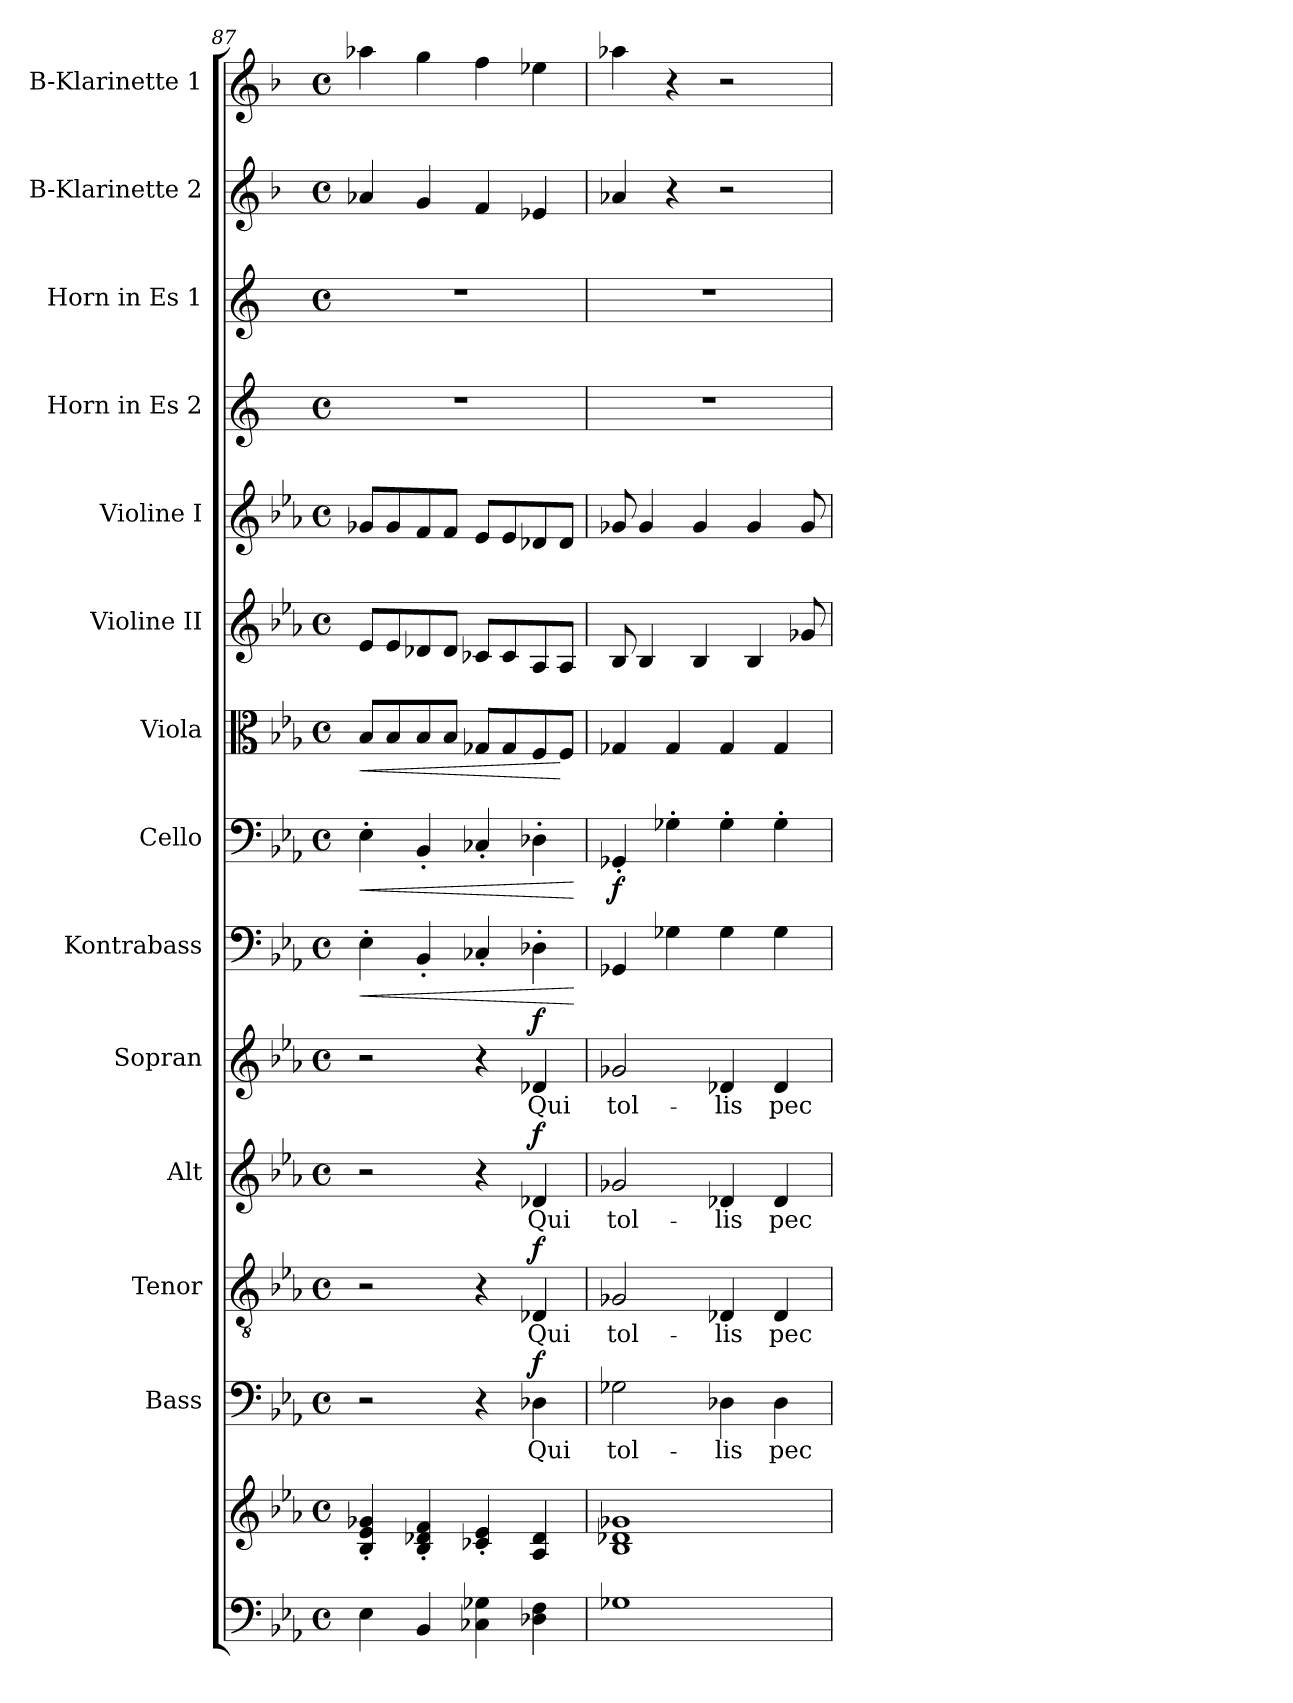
**kern	**kern	**kern	**text	**dynam	**kern	**text	**dynam	**kern	**text	**dynam	**kern	**text	**dynam	**kern	**dynam	**kern	**dynam	**kern	**dynam	**kern	**kern	**kern	**kern	**kern	**kern
*part14	*part14	*part13	*part13	*part13	*part12	*part12	*part12	*part11	*part11	*part11	*part10	*part10	*part10	*part9	*part9	*part8	*part8	*part7	*part7	*part6	*part5	*part4	*part3	*part2	*part1
*staff15	*staff14	*staff13	*staff13	*staff13	*staff12	*staff12	*staff12	*staff11	*staff11	*staff11	*staff10	*staff10	*staff10	*staff9	*staff9	*staff8	*staff8	*staff7	*staff7	*staff6	*staff5	*staff4	*staff3	*staff2	*staff1
*	*	*I"Bass	*	*	*I"Tenor	*	*	*I"Alt	*	*	*I"Sopran	*	*	*I"Kontrabass	*	*I"Cello	*	*I"Viola	*	*I"Violine II	*I"Violine I	*I"Horn in Es 2	*I"Horn in Es 1	*I"B-Klarinette 2	*I"B-Klarinette 1
*	*	*I'B.	*	*	*I'T.	*	*	*I'A.	*	*	*I'S.	*	*	*I'Kb.	*	*	*	*I'Vla.	*	*I'Vl. II	*I'Vl. I	*I'Hrn. 2	*I'Hrn. 1	*I'Kl. 2	*I'Kl. 1
*clefF4	*clefG2	*clefF4	*	*	*clefGv2	*	*	*clefG2	*	*	*clefG2	*	*	*clefF4	*	*clefF4	*	*clefC3	*	*clefG2	*clefG2	*clefG2	*clefG2	*clefG2	*clefG2
*	*	*	*	*	*	*	*	*	*	*	*	*	*	*ITrd7c12	*	*	*	*	*	*	*	*ITrd5c9	*ITrd5c9	*ITrd1c2	*ITrd1c2
*k[b-e-a-]	*k[b-e-a-]	*k[b-e-a-]	*	*	*k[b-e-a-]	*	*	*k[b-e-a-]	*	*	*k[b-e-a-]	*	*	*k[b-e-a-]	*	*k[b-e-a-]	*	*k[b-e-a-]	*	*k[b-e-a-]	*k[b-e-a-]	*k[b-e-a-]	*k[b-e-a-]	*k[b-e-a-]	*k[b-e-a-]
*E-:	*E-:	*E-:	*	*	*E-:	*	*	*E-:	*	*	*E-:	*	*	*E-:	*	*E-:	*	*E-:	*	*E-:	*E-:	*E-:	*E-:	*E-:	*E-:
*M4/4	*M4/4	*M4/4	*	*	*M4/4	*	*	*M4/4	*	*	*M4/4	*	*	*M4/4	*	*M4/4	*	*M4/4	*	*M4/4	*M4/4	*M4/4	*M4/4	*M4/4	*M4/4
*met(c)	*met(c)	*met(c)	*	*	*met(c)	*	*	*met(c)	*	*	*met(c)	*	*	*met(c)	*	*met(c)	*	*met(c)	*	*met(c)	*met(c)	*met(c)	*met(c)	*met(c)	*met(c)
=87	=87	=87	=87	=87	=87	=87	=87	=87	=87	=87	=87	=87	=87	=87	=87	=87	=87	=87	=87	=87	=87	=87	=87	=87	=87
!	!	!	!	!	!	!	!	!	!	!	!	!	!	!	!LO:HP:b	!	!LO:HP:b	!	!LO:HP:b	!	!	!	!	!	!
4E-\	4B-/'< 4e-/'< 4g-X/'<	2r	.	.	2r	.	.	2r	.	.	2r	.	.	4EE-'>\	<	4E-'>\	<	8B-/L	<	8e-/L	8g-X/L	1r	1r	4g-X/	4gg-X\
.	.	.	.	.	.	.	.	.	.	.	.	.	.	.	.	.	.	8B-/	.	8e-/	8g-/	.	.	.	.
4BB-/	4B-/'< 4d-X/'< 4f/'<	.	.	.	.	.	.	.	.	.	.	.	.	4BBB-'</	.	4BB-'</	.	8B-/	.	8d-X/	8f/	.	.	4f/	4ff\
.	.	.	.	.	.	.	.	.	.	.	.	.	.	.	.	.	.	8B-/J	.	8d-/J	8f/J	.	.	.	.
4C-X\ 4G-X\	4c-X/'< 4e-/'<	4r	.	.	4r	.	.	4r	.	.	4r	.	.	4CC-X'</	.	4C-X'</	.	8G-X/L	.	8c-X/L	8e-/L	.	.	4e-/	4ee-\
.	.	.	.	.	.	.	.	.	.	.	.	.	.	.	.	.	.	8G-/	.	8c-/	8e-/	.	.	.	.
!	!	!	!LO:LY:b	!LO:DY:a	!	!LO:LY:b	!LO:DY:a	!	!LO:LY:b	!LO:DY:a	!	!LO:LY:b	!LO:DY:a	!	!	!	!	!	!	!	!	!	!	!	!
4D-X\ 4F\	4A-/ 4d-/	4D-X\	Qui	f	4D-X/	Qui	f	4d-X/	Qui	f	4d-X/	Qui	f	4DD-X'>\	.	4D-X'>\	.	8F/	.	8A-/	8d-X/	.	.	4d-X/	4dd-X\
.	.	.	.	.	.	.	.	.	.	.	.	.	.	.	.	.	.	8F/J	[	8A-/J	8d-/J	.	.	.	.
.	.	.	.	.	.	.	.	.	.	.	.	.	.	.	[	.	[	.	.	.	.	.	.	.	.
=88	=88	=88	=88	=88	=88	=88	=88	=88	=88	=88	=88	=88	=88	=88	=88	=88	=88	=88	=88	=88	=88	=88	=88	=88	=88
!	!	!	!LO:LY:b	!	!	!LO:LY:b	!	!	!LO:LY:b	!	!	!LO:LY:b	!	!	!	!	!LO:DY:b	!	!	!	!	!	!	!	!
1G-X	1B- 1d-X 1g-X	2G-X\	tol-	.	2G-X/	tol-	.	2g-X/	tol-	.	2g-X/	tol-	.	4GGG-X/	.	4GG-X'</	f	4G-X/	.	8B-/	8g-X/	1r	1r	4g-X/	4gg-X\
.	.	.	.	.	.	.	.	.	.	.	.	.	.	.	.	.	.	.	.	4B-/	4g-/	.	.	.	.
.	.	.	.	.	.	.	.	.	.	.	.	.	.	4GG-X\	.	4G-X'>\	.	4G-/	.	.	.	.	.	4r	4r
.	.	.	.	.	.	.	.	.	.	.	.	.	.	.	.	.	.	.	.	4B-/	4g-/	.	.	.	.
!	!	!	!LO:LY:b	!	!	!LO:LY:b	!	!	!LO:LY:b	!	!	!LO:LY:b	!	!	!	!	!	!	!	!	!	!	!	!	!
.	.	4D-X\	-lis	.	4D-X/	-lis	.	4d-X/	-lis	.	4d-X/	-lis	.	4GG-\	.	4G-'>\	.	4G-/	.	.	.	.	.	2r	2r
.	.	.	.	.	.	.	.	.	.	.	.	.	.	.	.	.	.	.	.	4B-/	4g-/	.	.	.	.
!	!	!	!LO:LY:b	!	!	!LO:LY:b	!	!	!LO:LY:b	!	!	!LO:LY:b	!	!	!	!	!	!	!	!	!	!	!	!	!
.	.	4D-\	pec-	.	4D-/	pec-	.	4d-/	pec-	.	4d-/	pec-	.	4GG-\	.	4G-'>\	.	4G-/	.	.	.	.	.	.	.
.	.	.	.	.	.	.	.	.	.	.	.	.	.	.	.	.	.	.	.	8g-X/	8g-/	.	.	.	.
=	=	=	=	=	=	=	=	=	=	=	=	=	=	=	=	=	=	=	=	=	=	=	=	=	=
*-	*-	*-	*-	*-	*-	*-	*-	*-	*-	*-	*-	*-	*-	*-	*-	*-	*-	*-	*-	*-	*-	*-	*-	*-	*-
